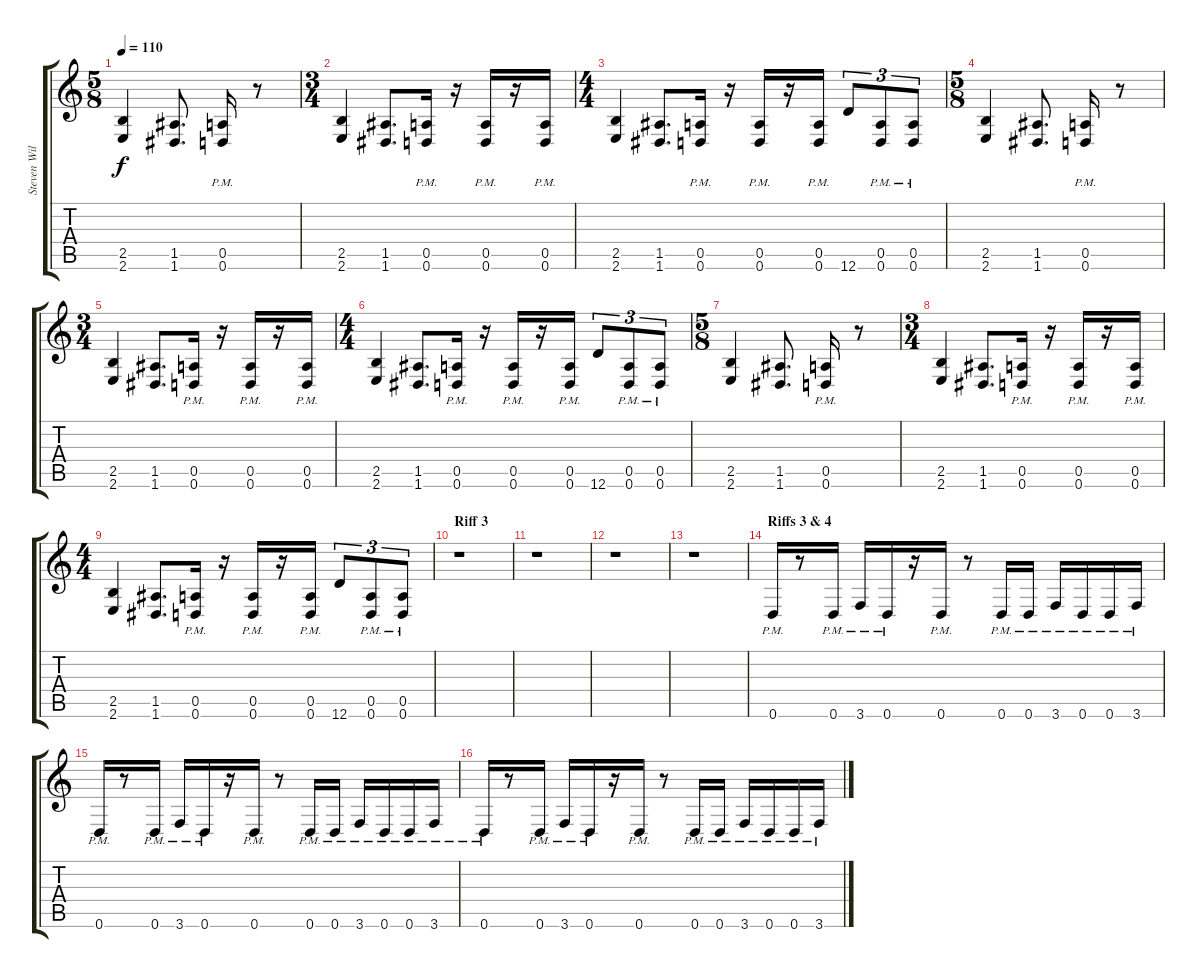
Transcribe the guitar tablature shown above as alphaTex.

\track ("Steven Wilson - Guitar 1" "Steven Wil") {instrument electricguitarjazz}
\staff {score tabs}
\tuning (E4 B3 G3 D3 A2 D2) {hide}
\ts (5 8)
\tempo 110
\clef g2
\ks c
(2.5 2.6).4{dy f} (1.5 1.6).8{d} (0.5{pm} 0.6{pm}).16 r.8 |
\ts (3 4)
(2.5 2.6).4 (1.5 1.6).8{d} (0.5{pm} 0.6{pm}).16 r.16 (0.5{pm} 0.6{pm}).16 r.16 (0.5{pm} 0.6{pm}).16 |
\ts (4 4)
(2.5 2.6).4 (1.5 1.6).8{d} (0.5{pm} 0.6{pm}).16 r.16 (0.5{pm} 0.6{pm}).16 r.16 (0.5{pm} 0.6{pm}).16 12.6.8{tu (3 2)} (0.5{pm} 0.6{pm}).8{tu (3 2)} (0.5{pm} 0.6{pm}).8{tu (3 2)} |
\ts (5 8)
(2.5 2.6).4 (1.5 1.6).8{d} (0.5{pm} 0.6{pm}).16 r.8 |
\ts (3 4)
(2.5 2.6).4 (1.5 1.6).8{d} (0.5{pm} 0.6{pm}).16 r.16 (0.5{pm} 0.6{pm}).16 r.16 (0.5{pm} 0.6{pm}).16 |
\ts (4 4)
(2.5 2.6).4 (1.5 1.6).8{d} (0.5{pm} 0.6{pm}).16 r.16 (0.5{pm} 0.6{pm}).16 r.16 (0.5{pm} 0.6{pm}).16 12.6.8{tu (3 2)} (0.5{pm} 0.6{pm}).8{tu (3 2)} (0.5{pm} 0.6{pm}).8{tu (3 2)} |
\ts (5 8)
(2.5 2.6).4 (1.5 1.6).8{d} (0.5{pm} 0.6{pm}).16 r.8 |
\ts (3 4)
(2.5 2.6).4 (1.5 1.6).8{d} (0.5{pm} 0.6{pm}).16 r.16 (0.5{pm} 0.6{pm}).16 r.16 (0.5{pm} 0.6{pm}).16 |
\ts (4 4)
(2.5 2.6).4 (1.5 1.6).8{d} (0.5{pm} 0.6{pm}).16 r.16 (0.5{pm} 0.6{pm}).16 r.16 (0.5{pm} 0.6{pm}).16 12.6.8{tu (3 2)} (0.5{pm} 0.6{pm}).8{tu (3 2)} (0.5{pm} 0.6{pm}).8{tu (3 2)} |
\section ("" "Riff 3")
r.1 |
r.1 |
r.1 |
r.1 |
\section ("" "Riffs 3 & 4")
0.6{pm}.16 r.8 0.6{pm}.16 3.6{pm}.16 0.6{pm}.16 r.16 0.6{pm}.16 r.8 0.6{pm}.16 0.6{pm}.16 3.6{pm}.16 0.6{pm}.16 0.6{pm}.16 3.6{pm}.16 |
0.6{pm}.16 r.8 0.6{pm}.16 3.6{pm}.16 0.6{pm}.16 r.16 0.6{pm}.16 r.8 0.6{pm}.16 0.6{pm}.16 3.6{pm}.16 0.6{pm}.16 0.6{pm}.16 3.6{pm}.16 |
0.6{pm}.16 r.8 0.6{pm}.16 3.6{pm}.16 0.6{pm}.16 r.16 0.6{pm}.16 r.8 0.6{pm}.16 0.6{pm}.16 3.6{pm}.16 0.6{pm}.16 0.6{pm}.16 3.6{pm}.16
